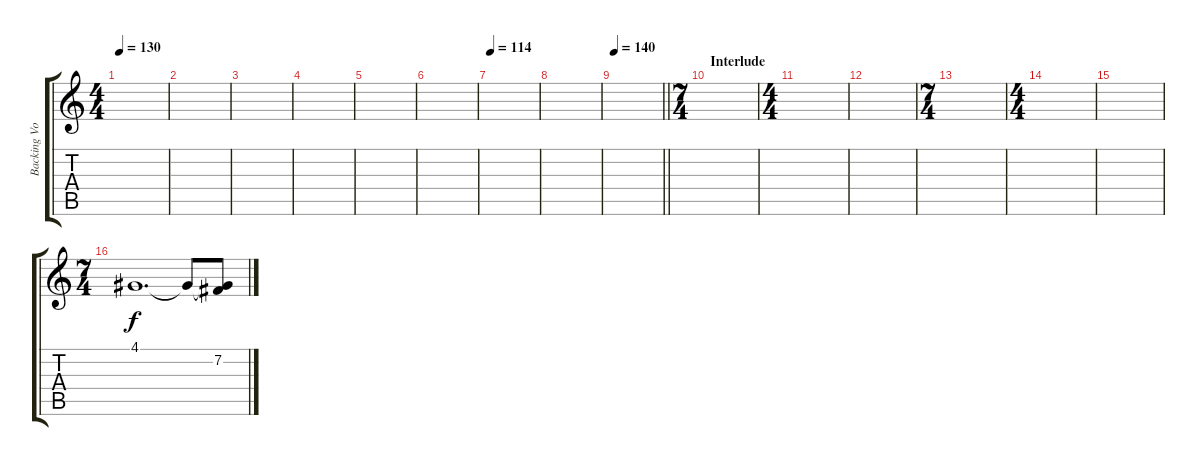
\track ("Backing Vocals" "Backing Vo") {instrument tenorsax}
\staff {score tabs}
\tuning (E4 B3 G3 D3 A2 E2) {hide}
\ts (4 4)
\tempo 130
\clef g2
\ks c
|
|
|
|
|
|
\tempo 114
|
|
\tempo 140
\barLineRight lightlight
|
\ts (7 4)
\section ("" "Interlude")
|
\ts (4 4)
|
|
\ts (7 4)
|
\ts (4 4)
|
|
\ts (7 4)
4.1.1{d} 4.1{t}.8 (4.1{t} 7.2).8
